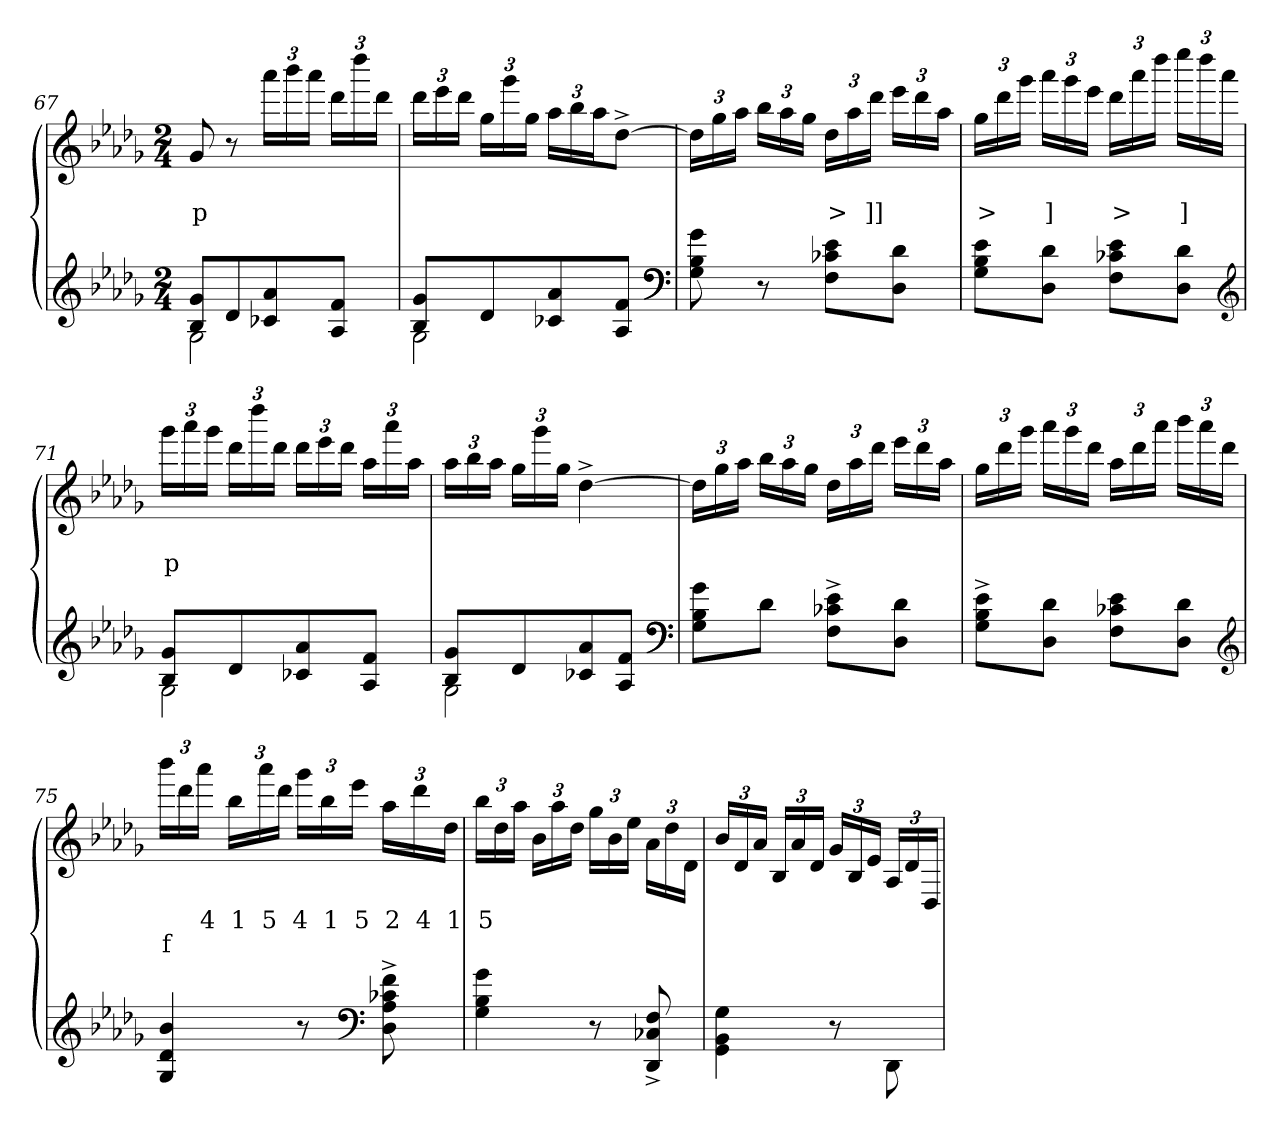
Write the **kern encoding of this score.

**kern	**kern	**text	**text
*part2	*part1	*part1	*part1
*staff2	*staff1	*staff1	*staff1
*clefG2	*clefG2	*	*
*k[b-e-a-d-g-]	*k[b-e-a-d-g-]	*	*
*M2/4	*M2/4	*	*
=67	=67	=67	=67
*^	*	*	*
8g- 8B-L	2G-	8g-	.	p
8d-	.	8r	.	.
8a- 8c-X	.	24aaa-LL	.	.
.	.	24bbb-	.	.
.	.	24aaa-JJ	.	.
8f 8A-J	.	24ddd-LL	.	.
.	.	24dddd-	.	.
.	.	24ddd-JJ	.	.
=68	=68	=68	=68	=68
8g- 8B-L	2G-	24ddd-LL	.	.
.	.	24eee-	.	.
.	.	24ddd-JJ	.	.
8d-	.	24gg-LL	.	.
.	.	24ggg-	.	.
.	.	24gg-JJ	.	.
8a- 8c-X	.	24aa-LL	.	.
.	.	24bb-	.	.
.	.	24aa-J	.	.
8f 8A-J	.	[8dd-^>J	.	.
*v	*v	*	*	*
*clefF4	*	*	*
=69	=69	=69	=69
8g- 8B- 8G-	24dd-LL]	.	.
.	24gg-	.	.
.	24aa-JJ	.	.
8r	24bb-LL	.	.
.	24aa-	.	.
.	24gg-JJ	.	.
8e- 8c-X 8FL	24dd-LL	.	>
.	24aa-	.	.
.	24ddd-JJ	.	]]
8d- 8D-J	24eee-LL	.	.
.	24ddd-	.	.
.	24aa-JJ	.	.
=70	=70	=70	=70
8e- 8B- 8G-L	24gg-LL	.	>
.	24ddd-	.	.
.	24ggg-JJ	.	.
8d- 8D-J	24aaa-LL	.	]
.	24ggg-	.	.
.	24eee-JJ	.	.
8e- 8c-X 8FL	24ddd-LL	.	>
.	24aaa-	.	.
.	24dddd-JJ	.	.
8d- 8D-J	24eeee-LL	.	]
.	24dddd-	.	.
.	24aaa-JJ	.	.
*clefG2	*	*	*
=71	=71	=71	=71
*^	*	*	*
8g- 8B-L	2G-	24ggg-LL	.	p
.	.	24aaa-	.	.
.	.	24ggg-JJ	.	.
8d-	.	24ddd-LL	.	.
.	.	24dddd-	.	.
.	.	24ddd-JJ	.	.
8a- 8c-X	.	24ddd-LL	.	.
.	.	24eee-	.	.
.	.	24ddd-JJ	.	.
8f 8A-J	.	24aa-LL	.	.
.	.	24aaa-	.	.
.	.	24aa-JJ	.	.
=72	=72	=72	=72	=72
8g- 8B-L	2G-	24aa-LL	.	.
.	.	24bb-	.	.
.	.	24aa-JJ	.	.
8d-	.	24gg-LL	.	.
.	.	24ggg-	.	.
.	.	24gg-JJ	.	.
8a- 8c-X	.	[4dd-^>	.	.
8f 8A-J	.	.	.	.
*v	*v	*	*	*
*clefF4	*	*	*
=73	=73	=73	=73
8g- 8B- 8G-L	24dd-LL]	.	.
.	24gg-	.	.
.	24aa-JJ	.	.
8d-J	24bb-LL	.	.
.	24aa-	.	.
.	24gg-JJ	.	.
8e-^> 8c-X^> 8F^>L	24dd-LL	.	.
.	24aa-	.	.
.	24ddd-JJ	.	.
8d- 8D-J	24eee-LL	.	.
.	24ddd-	.	.
.	24aa-JJ	.	.
=74	=74	=74	=74
8e-^> 8B-^> 8G-^>L	24gg-LL	.	.
.	24ddd-	.	.
.	24ggg-JJ	.	.
8d- 8D-J	24aaa-LL	.	.
.	24ggg-	.	.
.	24ddd-JJ	.	.
8e- 8c-X 8FL	24aa-LL	.	.
.	24ddd-	.	.
.	24aaa-JJ	.	.
8d- 8D-J	24bbb-LL	.	.
.	24aaa-	.	.
.	24ddd-JJ	.	.
*clefG2	*	*	*
=75	=75	=75	=75
4b- 4d- 4G-	24bbb-LL	.	f
.	24ddd-	.	.
.	24aaa-JJ	4	.
.	24bb-LL	1	.
.	24aaa-	5	.
.	24ddd-JJ	.	.
8r	24ggg-LL	4	.
.	24bb-	1	.
.	24eee-JJ	5	.
*clefF4	*	*	*
8f^> 8c-X^> 8A-^> 8D-^>	24aa-LL	2	.
.	24ddd-	4	.
.	24dd-JJ	1	.
=76	=76	=76	=76
4g- 4B- 4G-	24bb-LL	5	.
.	24dd-	.	.
.	24aa-JJ	.	.
.	24b-LL	.	.
.	24aa-	.	.
.	24dd-JJ	.	.
8r	24gg-LL	.	.
.	24b-	.	.
.	24ee-JJ	.	.
8F^> 8C-X^> 8DD-^>	24a-\LL	.	.
.	24dd-	.	.
.	24d-JJ	.	.
=77	=77	=77	=77
4G- 4BB- 4GG-\	24b-LL	.	.
.	24d-	.	.
.	24a-JJ	.	.
.	24B-LL	.	.
.	24a-	.	.
.	24d-JJ	.	.
8r	24g-LL	.	.
.	24B-	.	.
.	24e-JJ	.	.
8DD-\	24A-LL	.	.
.	24d-	.	.
.	24D-JJ	.	.
=	=	=	=
*-	*-	*-	*-
